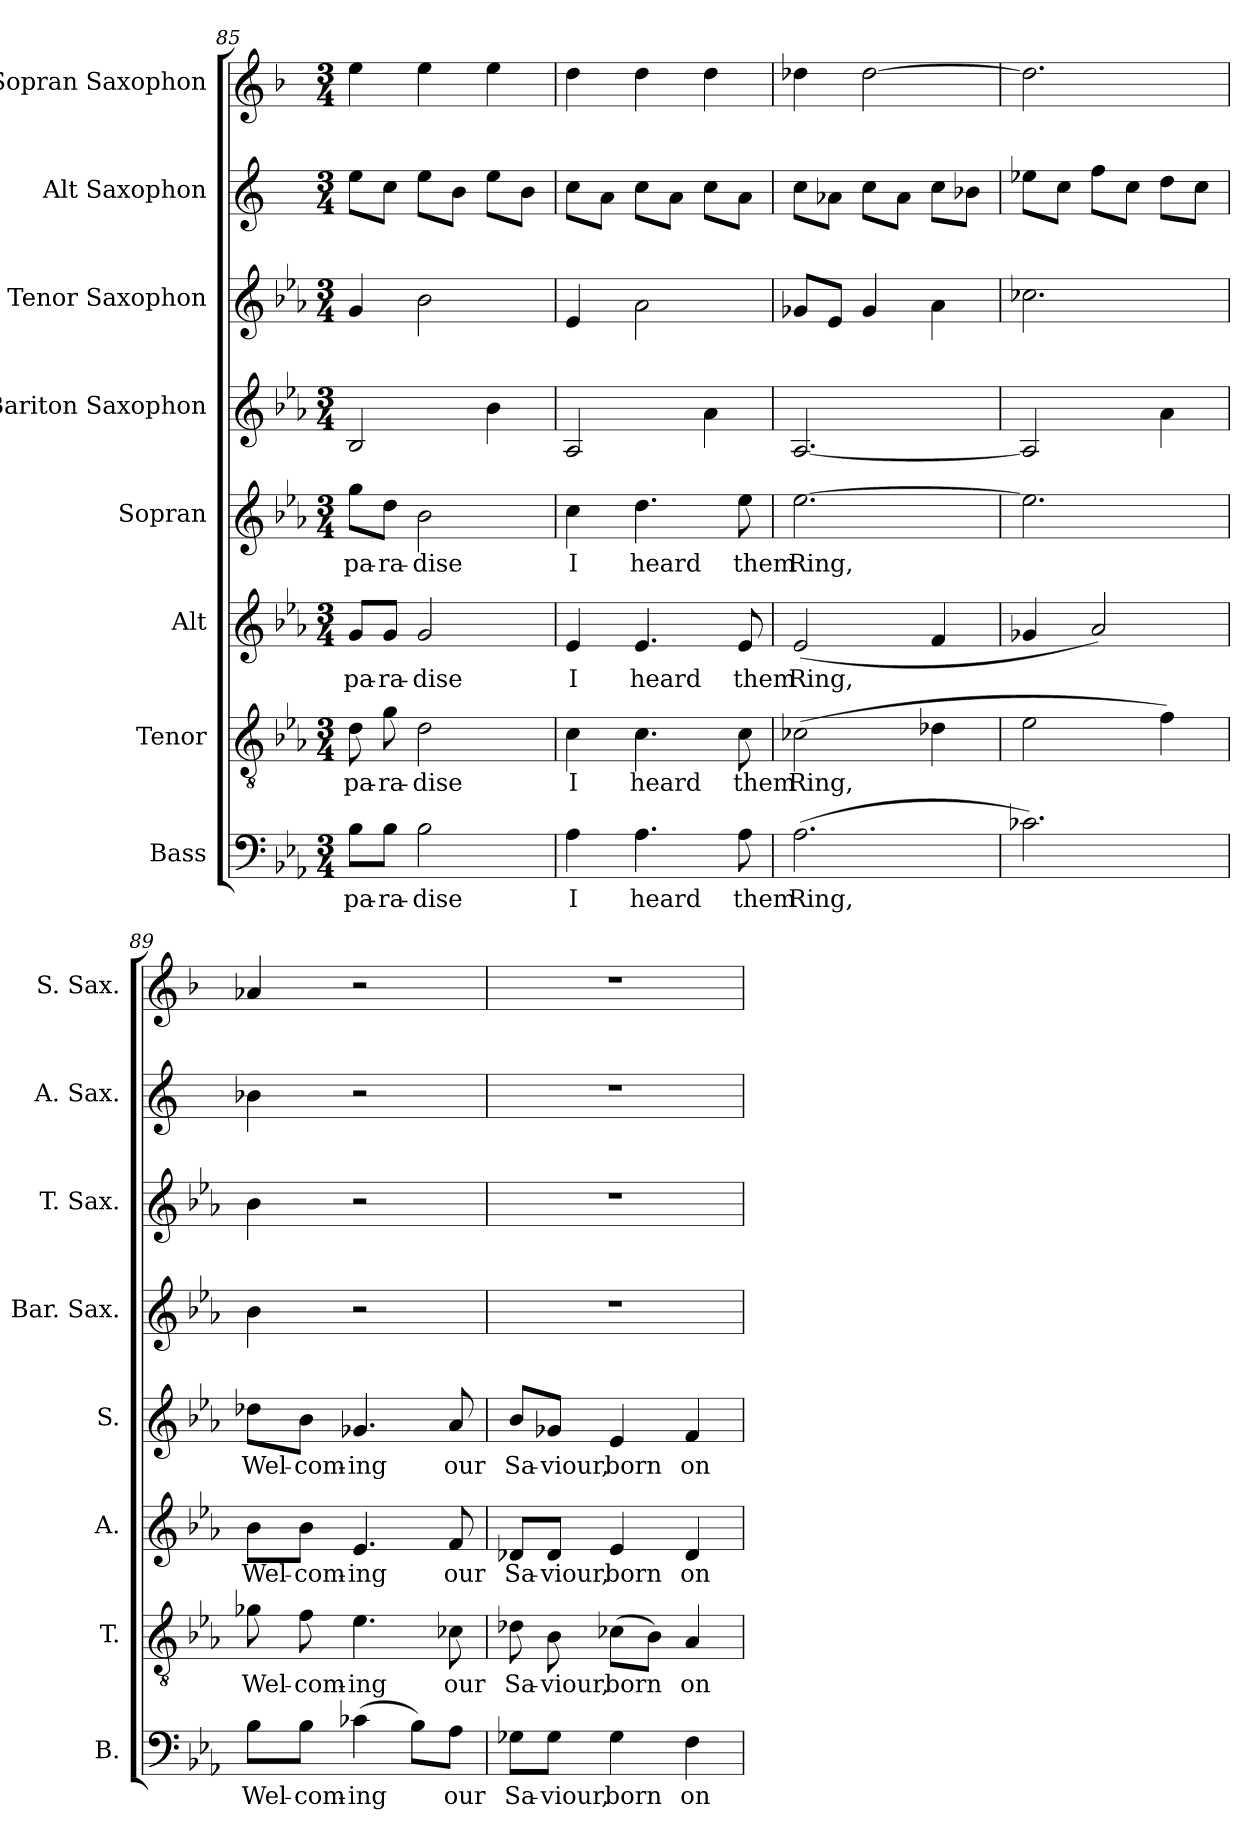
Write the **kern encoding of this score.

**kern	**text	**kern	**text	**kern	**text	**kern	**text	**kern	**kern	**kern	**kern
*part8	*part8	*part7	*part7	*part6	*part6	*part5	*part5	*part4	*part3	*part2	*part1
*staff8	*staff8	*staff7	*staff7	*staff6	*staff6	*staff5	*staff5	*staff4	*staff3	*staff2	*staff1
*I"Bass	*	*I"Tenor	*	*I"Alt	*	*I"Sopran	*	*I"Bariton Saxophon	*I"Tenor Saxophon	*I"Alt Saxophon	*I"Sopran Saxophon
*I'B.	*	*I'T.	*	*I'A.	*	*I'S.	*	*I'Bar. Sax.	*I'T. Sax.	*I'A. Sax.	*I'S. Sax.
*clefF4	*	*clefGv2	*	*clefG2	*	*clefG2	*	*clefG2	*clefG2	*clefG2	*clefG2
*	*	*	*	*	*	*	*	*ITrd12c21	*ITrd8c14	*ITrd5c9	*ITrd1c2
*k[b-e-a-]	*	*k[b-e-a-]	*	*k[b-e-a-]	*	*k[b-e-a-]	*	*k[b-e-a-]	*k[b-e-a-]	*k[b-e-a-]	*k[b-e-a-]
*M3/4	*	*M3/4	*	*M3/4	*	*M3/4	*	*M3/4	*M3/4	*M3/4	*M3/4
=85	=85	=85	=85	=85	=85	=85	=85	=85	=85	=85	=85
!	!LO:LY:b	!	!LO:LY:b	!	!LO:LY:b	!	!LO:LY:b	!	!	!	!
8B-\L	pa-	8d\	pa-	8g/L	pa-	8gg\L	pa-	2BB-/	4G/	8g\L	4dd\
!	!LO:LY:b	!	!LO:LY:b	!	!LO:LY:b	!	!LO:LY:b	!	!	!	!
8B-\J	-ra-	8g\	-ra-	8g/J	-ra-	8dd\J	-ra-	.	.	8e-\J	.
!	!LO:LY:b	!	!LO:LY:b	!	!LO:LY:b	!	!LO:LY:b	!	!	!	!
2B-\	-dise	2d\	-dise	2g/	-dise	2b-\	-dise	.	2B-\	8g\L	4dd\
.	.	.	.	.	.	.	.	.	.	8d\J	.
.	.	.	.	.	.	.	.	4B-\	.	8g\L	4dd\
.	.	.	.	.	.	.	.	.	.	8d\J	.
=86	=86	=86	=86	=86	=86	=86	=86	=86	=86	=86	=86
!	!LO:LY:b	!	!LO:LY:b	!	!LO:LY:b	!	!LO:LY:b	!	!	!	!
4A-\	I	4c\	I	4e-/	I	4cc\	I	2AA-/	4E-/	8e-\L	4cc\
.	.	.	.	.	.	.	.	.	.	8c\J	.
!	!LO:LY:b	!	!LO:LY:b	!	!LO:LY:b	!	!LO:LY:b	!	!	!	!
4.A-\	heard	4.c\	heard	4.e-/	heard	4.dd\	heard	.	2A-\	8e-\L	4cc\
.	.	.	.	.	.	.	.	.	.	8c\J	.
.	.	.	.	.	.	.	.	4A-\	.	8e-\L	4cc\
!	!LO:LY:b	!	!LO:LY:b	!	!LO:LY:b	!	!LO:LY:b	!	!	!	!
8A-\	them	8c\	them	8e-/	them	8ee-\	them	.	.	8c\J	.
=87	=87	=87	=87	=87	=87	=87	=87	=87	=87	=87	=87
!	!LO:LY:b	!	!LO:LY:b	!	!LO:LY:b	!	!LO:LY:b	!	!	!	!
(>2.A-\	Ring,	(>2c-X\	Ring,	(>2e-/	Ring,	[2.ee-\	Ring,	[2.AA-/	8G-X/L	8e-\L	4cc-X\
.	.	.	.	.	.	.	.	.	8E-/J	8c-X\J	.
.	.	.	.	.	.	.	.	.	4G-/	8e-\L	[2cc-\
.	.	.	.	.	.	.	.	.	.	8c-\J	.
.	.	4d-X\	.	4f/	.	.	.	.	4A-\	8e-\L	.
.	.	.	.	.	.	.	.	.	.	8d-X\J	.
=88	=88	=88	=88	=88	=88	=88	=88	=88	=88	=88	=88
2.c-X\)	.	2e-\	.	4g-X/	.	2.ee-\]	.	2AA-/]	2.c-X\	8g-X\L	2.cc-\]
.	.	.	.	.	.	.	.	.	.	8e-\J	.
.	.	.	.	2a-/)	.	.	.	.	.	8a-\L	.
.	.	.	.	.	.	.	.	.	.	8e-\J	.
.	.	4f\)	.	.	.	.	.	4A-\	.	8f\L	.
.	.	.	.	.	.	.	.	.	.	8e-\J	.
!!LO:PB:g=z
=89	=89	=89	=89	=89	=89	=89	=89	=89	=89	=89	=89
!	!LO:LY:b	!	!LO:LY:b	!	!LO:LY:b	!	!LO:LY:b	!	!	!	!
8B-\L	Wel-	8g-X\	Wel-	8b-\L	Wel-	8dd-X\L	Wel-	4B-\	4B-\	4d-X\	4g-X/
!	!LO:LY:b	!	!LO:LY:b	!	!LO:LY:b	!	!LO:LY:b	!	!	!	!
8B-\J	-com-	8f\	-com-	8b-\J	-com-	8b-\J	-com-	.	.	.	.
!	!LO:LY:b	!	!LO:LY:b	!	!LO:LY:b	!	!LO:LY:b	!	!	!	!
(>4c-X\	-ing	4.e-\	-ing	4.e-/	-ing	4.g-X/	-ing	2r	2r	2r	2r
8B-\L)	.	.	.	.	.	.	.	.	.	.	.
!	!LO:LY:b	!	!LO:LY:b	!	!LO:LY:b	!	!LO:LY:b	!	!	!	!
8A-\J	our	8c-X\	our	8f/	our	8a-/	our	.	.	.	.
=90	=90	=90	=90	=90	=90	=90	=90	=90	=90	=90	=90
!	!LO:LY:b	!	!LO:LY:b	!	!LO:LY:b	!	!LO:LY:b	!	!	!	!
8G-X\L	Sa-	8d-X\	Sa-	8d-X/L	Sa-	8b-/L	Sa-	2.r	2.r	2.r	2.r
!	!LO:LY:b	!	!LO:LY:b	!	!LO:LY:b	!	!LO:LY:b	!	!	!	!
8G-\J	-viour,	8B-\	-viour,	8d-/J	-viour,	8g-X/J	-viour,	.	.	.	.
!	!LO:LY:b	!	!LO:LY:b	!	!LO:LY:b	!	!LO:LY:b	!	!	!	!
4G-\	born	(>8c-X\L	born	4e-/	born	4e-/	born	.	.	.	.
.	.	8B-\J)	.	.	.	.	.	.	.	.	.
!	!LO:LY:b	!	!LO:LY:b	!	!LO:LY:b	!	!LO:LY:b	!	!	!	!
4F\	on	4A-/	on	4d-/	on	4f/	on	.	.	.	.
=	=	=	=	=	=	=	=	=	=	=	=
*-	*-	*-	*-	*-	*-	*-	*-	*-	*-	*-	*-
